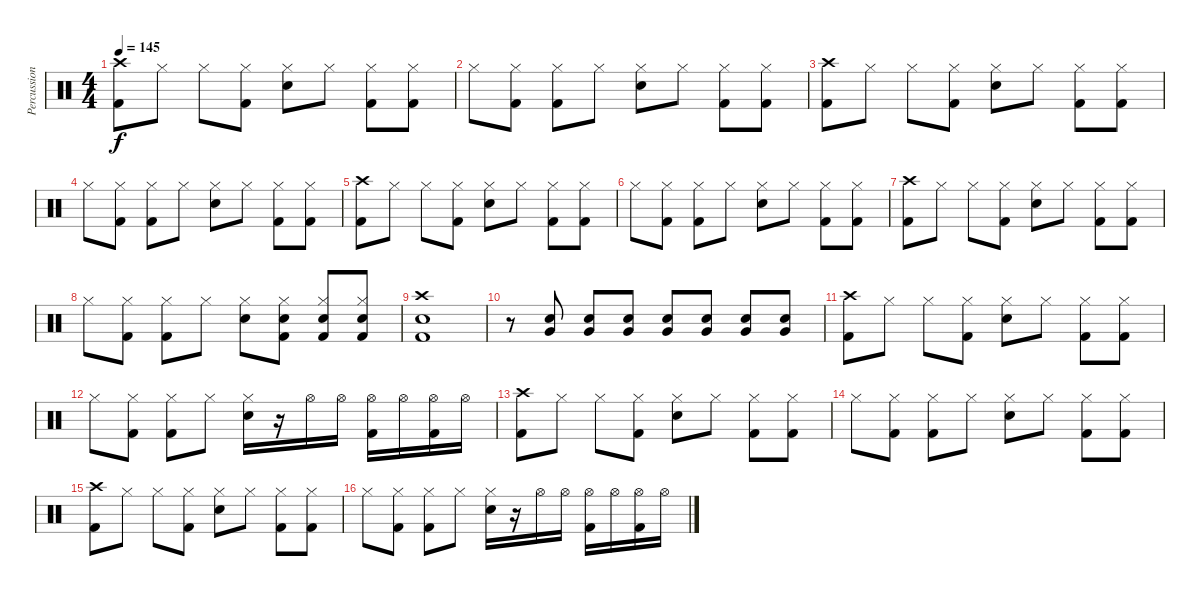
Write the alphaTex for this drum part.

\track ("Percussion" "Percussion") {instrument percussion}
\staff {score}
\articulation defaults
\ts (4 4)
\tempo 145
\clef neutral
\ks c
("Crash high (hit)" "Kick (hit) 2").8{dy f} "Hi-Hat (closed)".8 "Hi-Hat (closed)".8 ("Hi-Hat (closed)" "Kick (hit) 2").8 ("Hi-Hat (closed)" "Snare (hit) 2").8 "Hi-Hat (closed)".8 ("Hi-Hat (closed)" "Kick (hit) 2").8 ("Hi-Hat (closed)" "Kick (hit) 2").8 |
"Hi-Hat (closed)".8 ("Hi-Hat (closed)" "Kick (hit) 2").8 ("Hi-Hat (closed)" "Kick (hit) 2").8 "Hi-Hat (closed)".8 ("Hi-Hat (closed)" "Snare (hit) 2").8 "Hi-Hat (closed)".8 ("Hi-Hat (closed)" "Kick (hit) 2").8 ("Hi-Hat (closed)" "Kick (hit) 2").8 |
("Crash high (hit)" "Kick (hit) 2").8 "Hi-Hat (closed)".8 "Hi-Hat (closed)".8 ("Hi-Hat (closed)" "Kick (hit) 2").8 ("Hi-Hat (closed)" "Snare (hit) 2").8 "Hi-Hat (closed)".8 ("Hi-Hat (closed)" "Kick (hit) 2").8 ("Hi-Hat (closed)" "Kick (hit) 2").8 |
"Hi-Hat (closed)".8 ("Hi-Hat (closed)" "Kick (hit) 2").8 ("Hi-Hat (closed)" "Kick (hit) 2").8 "Hi-Hat (closed)".8 ("Hi-Hat (closed)" "Snare (hit) 2").8 "Hi-Hat (closed)".8 ("Hi-Hat (closed)" "Kick (hit) 2").8 ("Hi-Hat (closed)" "Kick (hit) 2").8 |
("Crash high (hit)" "Kick (hit) 2").8 "Hi-Hat (closed)".8 "Hi-Hat (closed)".8 ("Hi-Hat (closed)" "Kick (hit) 2").8 ("Hi-Hat (closed)" "Snare (hit) 2").8 "Hi-Hat (closed)".8 ("Hi-Hat (closed)" "Kick (hit) 2").8 ("Hi-Hat (closed)" "Kick (hit) 2").8 |
"Hi-Hat (closed)".8 ("Hi-Hat (closed)" "Kick (hit) 2").8 ("Hi-Hat (closed)" "Kick (hit) 2").8 "Hi-Hat (closed)".8 ("Hi-Hat (closed)" "Snare (hit) 2").8 "Hi-Hat (closed)".8 ("Hi-Hat (closed)" "Kick (hit) 2").8 ("Hi-Hat (closed)" "Kick (hit) 2").8 |
("Crash high (hit)" "Kick (hit) 2").8 "Hi-Hat (closed)".8 "Hi-Hat (closed)".8 ("Hi-Hat (closed)" "Kick (hit) 2").8 ("Hi-Hat (closed)" "Snare (hit) 2").8 "Hi-Hat (closed)".8 ("Hi-Hat (closed)" "Kick (hit) 2").8 ("Hi-Hat (closed)" "Kick (hit) 2").8 |
"Hi-Hat (closed)".8 ("Hi-Hat (closed)" "Kick (hit) 2").8 ("Hi-Hat (closed)" "Kick (hit) 2").8 "Hi-Hat (closed)".8 ("Hi-Hat (closed)" "Snare (hit) 2").8 ("Hi-Hat (closed)" "Snare (hit) 2" "Kick (hit) 2").8 ("Hi-Hat (closed)" "Snare (hit) 2" "Kick (hit) 2").8 ("Hi-Hat (closed)" "Snare (hit) 2" "Kick (hit) 2").8 |
("Crash high (hit)" "Snare (hit) 2" "Kick (hit) 2").1 |
r.8 ("Very Low Tom (hit)" "Snare (hit) 2").8 ("Very Low Tom (hit)" "Snare (hit) 2").8 ("Very Low Tom (hit)" "Snare (hit) 2").8 ("Very Low Tom (hit)" "Snare (hit) 2").8 ("Very Low Tom (hit)" "Snare (hit) 2").8 ("Very Low Tom (hit)" "Snare (hit) 2").8 ("Very Low Tom (hit)" "Snare (hit) 2").8 |
("Crash high (hit)" "Kick (hit) 2").8 "Hi-Hat (closed)".8 "Hi-Hat (closed)".8 ("Hi-Hat (closed)" "Kick (hit) 2").8 ("Hi-Hat (closed)" "Snare (hit) 2").8 "Hi-Hat (closed)".8 ("Hi-Hat (closed)" "Kick (hit) 2").8 ("Hi-Hat (closed)" "Kick (hit) 2").8 |
"Hi-Hat (closed)".8 ("Hi-Hat (closed)" "Kick (hit) 2").8 ("Hi-Hat (closed)" "Kick (hit) 2").8 "Hi-Hat (closed)".8 ("Hi-Hat (closed)" "Snare (hit) 2").16 r.16 "Hi-Hat (open)".16 "Hi-Hat (open)".16 ("Hi-Hat (open)" "Kick (hit) 2").16 "Hi-Hat (open)".16 ("Hi-Hat (open)" "Kick (hit) 2").16 "Hi-Hat (open)".16 |
("Crash high (hit)" "Kick (hit) 2").8 "Hi-Hat (closed)".8 "Hi-Hat (closed)".8 ("Hi-Hat (closed)" "Kick (hit) 2").8 ("Hi-Hat (closed)" "Snare (hit) 2").8 "Hi-Hat (closed)".8 ("Hi-Hat (closed)" "Kick (hit) 2").8 ("Hi-Hat (closed)" "Kick (hit) 2").8 |
"Hi-Hat (closed)".8 ("Hi-Hat (closed)" "Kick (hit) 2").8 ("Hi-Hat (closed)" "Kick (hit) 2").8 "Hi-Hat (closed)".8 ("Hi-Hat (closed)" "Snare (hit) 2").8 "Hi-Hat (closed)".8 ("Hi-Hat (closed)" "Kick (hit) 2").8 ("Hi-Hat (closed)" "Kick (hit) 2").8 |
("Crash high (hit)" "Kick (hit) 2").8 "Hi-Hat (closed)".8 "Hi-Hat (closed)".8 ("Hi-Hat (closed)" "Kick (hit) 2").8 ("Hi-Hat (closed)" "Snare (hit) 2").8 "Hi-Hat (closed)".8 ("Hi-Hat (closed)" "Kick (hit) 2").8 ("Hi-Hat (closed)" "Kick (hit) 2").8 |
"Hi-Hat (closed)".8 ("Hi-Hat (closed)" "Kick (hit) 2").8 ("Hi-Hat (closed)" "Kick (hit) 2").8 "Hi-Hat (closed)".8 ("Hi-Hat (closed)" "Snare (hit) 2").16 r.16 "Hi-Hat (open)".16 "Hi-Hat (open)".16 ("Hi-Hat (open)" "Kick (hit) 2").16 "Hi-Hat (open)".16 ("Hi-Hat (open)" "Kick (hit) 2").16 "Hi-Hat (open)".16
